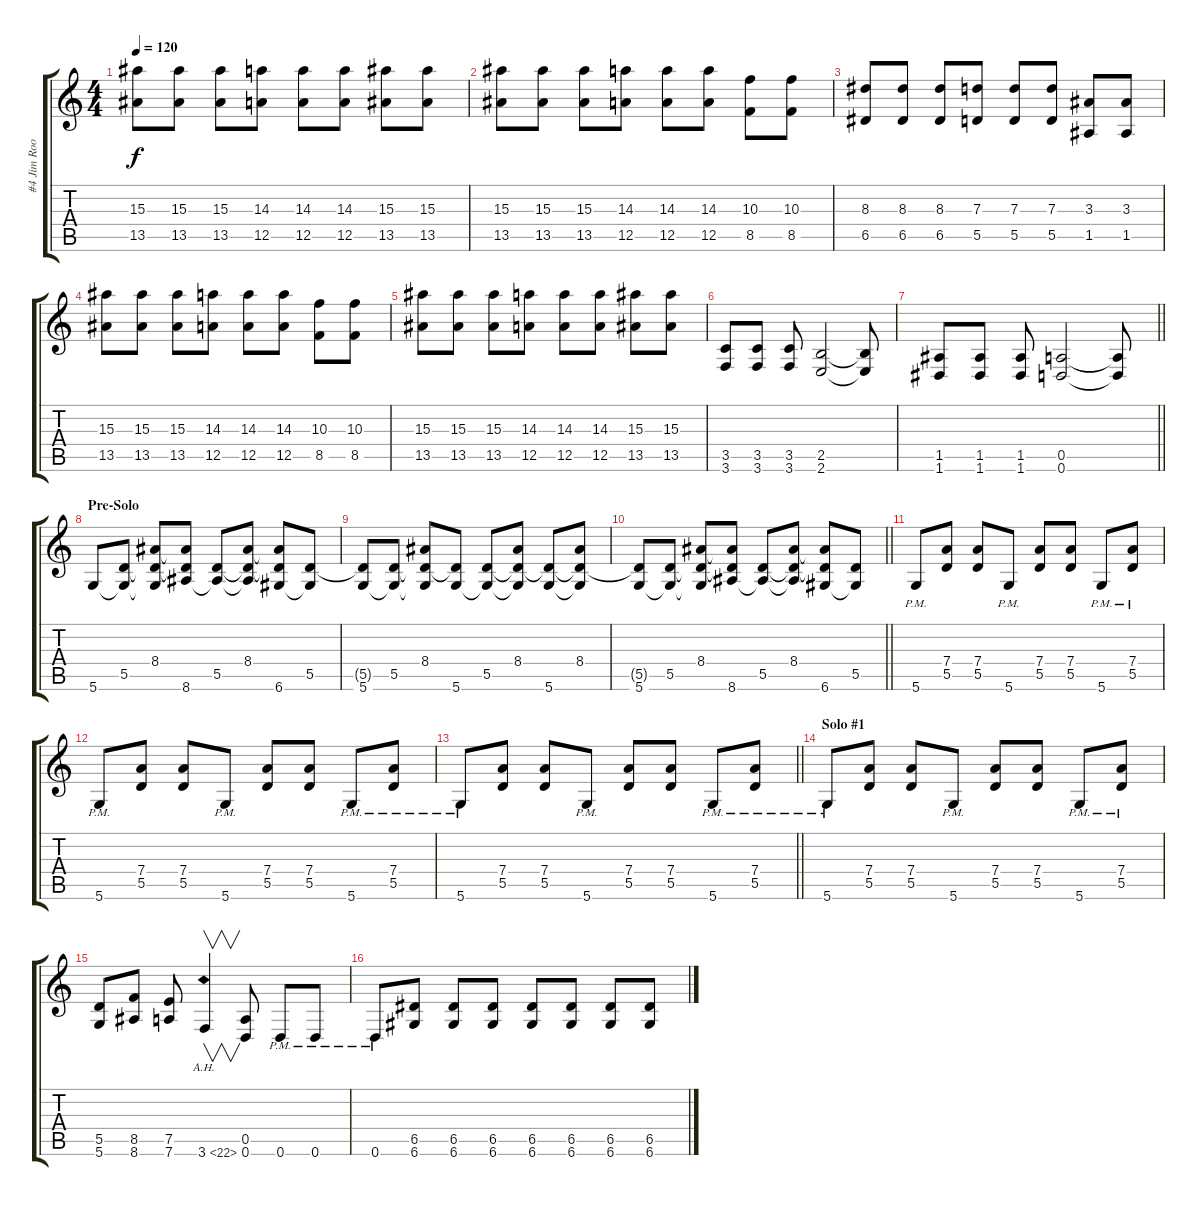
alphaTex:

\track ("#4 Jim Root" "#4 Jim Roo") {instrument distortionguitar}
\staff {score tabs}
\tuning (E4 B3 G3 D3 A2 D2) {hide}
\ts (4 4)
\tempo 120
\clef g2
\ks c
(15.3 13.5).8{dy f} (15.3 13.5).8 (15.3 13.5).8 (14.3 12.5).8 (14.3 12.5).8 (14.3 12.5).8 (15.3 13.5).8 (15.3 13.5).8 |
(15.3 13.5).8 (15.3 13.5).8 (15.3 13.5).8 (14.3 12.5).8 (14.3 12.5).8 (14.3 12.5).8 (10.3 8.5).8 (10.3 8.5).8 |
(8.3 6.5).8 (8.3 6.5).8 (8.3 6.5).8 (7.3 5.5).8 (7.3 5.5).8 (7.3 5.5).8 (3.3 1.5).8 (3.3 1.5).8 |
(15.3 13.5).8 (15.3 13.5).8 (15.3 13.5).8 (14.3 12.5).8 (14.3 12.5).8 (14.3 12.5).8 (10.3 8.5).8 (10.3 8.5).8 |
(15.3 13.5).8 (15.3 13.5).8 (15.3 13.5).8 (14.3 12.5).8 (14.3 12.5).8 (14.3 12.5).8 (15.3 13.5).8 (15.3 13.5).8 |
(3.5 3.6).8 (3.5 3.6).8 (3.5 3.6).8 (2.5 2.6).2 (2.5{t} 2.6{t}).8 |
\barLineRight lightlight
(1.5 1.6).8 (1.5 1.6).8 (1.5 1.6).8 (0.5 0.6).2 (0.5{t} 0.6{t}).8 |
\section ("" "Pre-Solo")
5.6.8 (5.5 5.6{t}).8 (8.4 5.5{t} 5.6{t}).8 (8.4{t} 5.5{t} 8.6).8 (5.5 8.6{t}).8 (8.4 5.5{t} 8.6{t}).8 (8.4{t} 5.5{t} 6.6).8 (5.5 6.6{t}).8 |
(5.5{t} 5.6).8 (5.5 5.6{t}).8 (8.4 5.5{t} 5.6{t}).8 (5.5{t} 5.6).8 (5.5 5.6{t}).8 (8.4 5.5{t} 5.6{t}).8 (5.5{t} 5.6).8 (8.4 5.5{t} 5.6{t}).8 |
\barLineRight lightlight
(5.5{t} 5.6).8 (5.5 5.6{t}).8 (8.4 5.5{t} 5.6{t}).8 (8.4{t} 5.5{t} 8.6).8 (5.5 8.6{t}).8 (8.4 5.5{t} 8.6{t}).8 (8.4{t} 5.5{t} 6.6).8 (5.5 6.6{t}).8 |
5.6{pm}.8 (7.4 5.5).8 (7.4 5.5).8 5.6{pm}.8 (7.4 5.5).8 (7.4 5.5).8 5.6{pm}.8 (7.4{pm} 5.5{pm}).8 |
5.6{pm}.8 (7.4 5.5).8 (7.4 5.5).8 5.6{pm}.8 (7.4 5.5).8 (7.4 5.5).8 5.6{pm}.8 (7.4{pm} 5.5{pm}).8 |
\barLineRight lightlight
5.6{pm}.8 (7.4 5.5).8 (7.4 5.5).8 5.6{pm}.8 (7.4 5.5).8 (7.4 5.5).8 5.6{pm}.8 (7.4{pm} 5.5{pm}).8 |
\section ("" "Solo #1")
5.6{pm}.8 (7.4 5.5).8 (7.4 5.5).8 5.6{pm}.8 (7.4 5.5).8 (7.4 5.5).8 5.6{pm}.8 (7.4{pm} 5.5{pm}).8 |
(5.5 5.6).8 (8.5 8.6).8 (7.5 7.6).8 3.6{ah 19}.4{v} (0.5 0.6).8 0.6{pm}.8 0.6{pm}.8 |
0.6{pm}.8 (6.5 6.6).8 (6.5 6.6).8 (6.5 6.6).8 (6.5 6.6).8 (6.5 6.6).8 (6.5 6.6).8 (6.5 6.6).8
